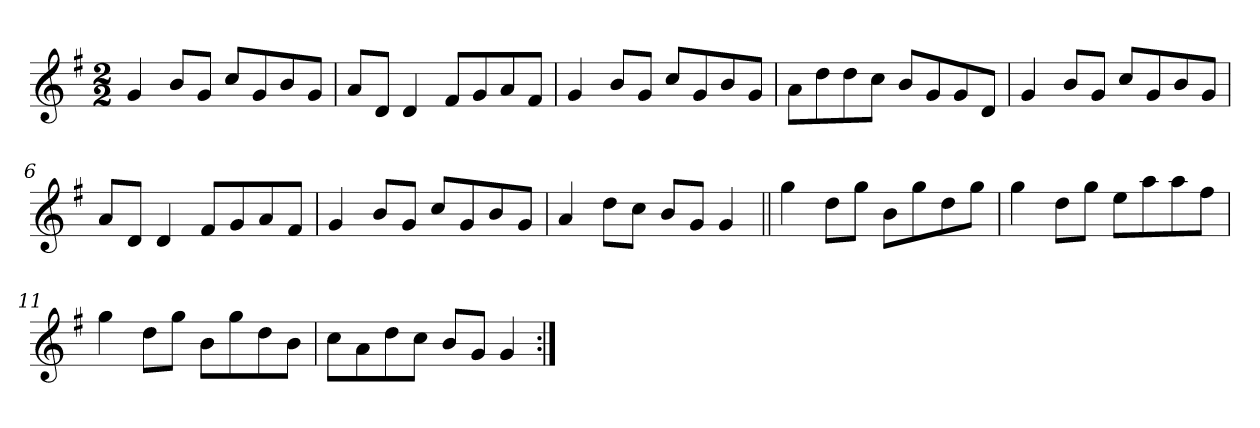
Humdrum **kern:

**kern
*part1
*staff1
*clefG2
*k[f#]
*G:
*M2/2
=1
4g/
8b/L
8g/J
8cc/L
8g/
8b/
8g/J
=2
8a/L
8d/J
4d/
8f#/L
8g/
8a/
8f#/J
=3
4g/
8b/L
8g/J
8cc/L
8g/
8b/
8g/J
=4
8a\L
8dd\
8dd\
8cc\J
8b/L
8g/
8g/
8d/J
=5
4g/
8b/L
8g/J
8cc/L
8g/
8b/
8g/J
=6
8a/L
8d/J
4d/
8f#/L
8g/
8a/
8f#/J
!!LO:LB:g=z
=7
4g/
8b/L
8g/J
8cc/L
8g/
8b/
8g/J
=8
4a/
8dd\L
8cc\J
8b/L
8g/J
4g/
=9||
4gg\
8dd\L
8gg\J
8b\L
8gg\
8dd\
8gg\J
=10
4gg\
8dd\L
8gg\J
8ee\L
8aa\
8aa\
8ff#\J
=11
4gg\
8dd\L
8gg\J
8b\L
8gg\
8dd\
8b\J
=12
8cc\L
8a\
8dd\
8cc\J
8b/L
8g/J
4g/
=:|!
*-
